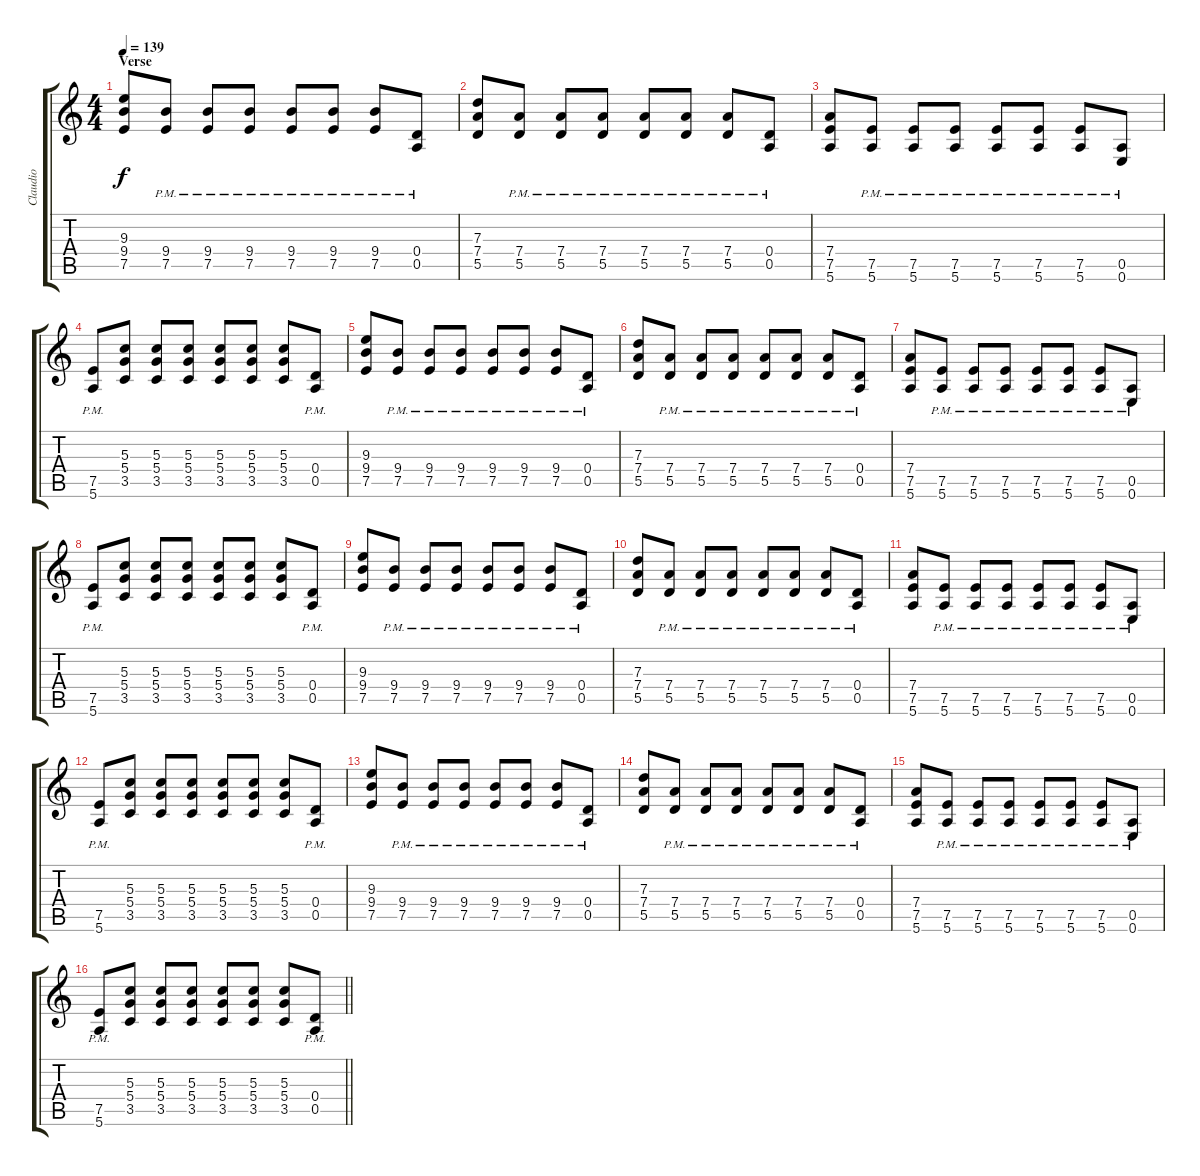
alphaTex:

\track ("Claudio" "Claudio") {instrument overdrivenguitar}
\staff {score tabs}
\tuning (E4 B3 G3 D3 A2 E2) {hide}
\ts (4 4)
\section ("" "Verse")
\tempo 139
\clef g2
\ks c
(9.3 9.4 7.5).8{dy f} (9.4{pm} 7.5{pm}).8 (9.4{pm} 7.5{pm}).8 (9.4{pm} 7.5{pm}).8 (9.4{pm} 7.5{pm}).8 (9.4{pm} 7.5{pm}).8 (9.4{pm} 7.5{pm}).8 (0.4{pm} 0.5{pm}).8 |
(7.3 7.4 5.5).8 (7.4{pm} 5.5{pm}).8 (7.4{pm} 5.5{pm}).8 (7.4{pm} 5.5{pm}).8 (7.4{pm} 5.5{pm}).8 (7.4{pm} 5.5{pm}).8 (7.4{pm} 5.5{pm}).8 (0.4{pm} 0.5{pm}).8 |
(7.4 7.5 5.6).8 (7.5{pm} 5.6{pm}).8 (7.5{pm} 5.6{pm}).8 (7.5{pm} 5.6{pm}).8 (7.5{pm} 5.6{pm}).8 (7.5{pm} 5.6{pm}).8 (7.5{pm} 5.6{pm}).8 (0.5{pm} 0.6{pm}).8 |
(7.5{pm} 5.6{pm}).8 (5.3 5.4 3.5).8 (5.3 5.4 3.5).8 (5.3 5.4 3.5).8 (5.3 5.4 3.5).8 (5.3 5.4 3.5).8 (5.3 5.4 3.5).8 (0.4{pm} 0.5{pm}).8 |
(9.3 9.4 7.5).8 (9.4{pm} 7.5{pm}).8 (9.4{pm} 7.5{pm}).8 (9.4{pm} 7.5{pm}).8 (9.4{pm} 7.5{pm}).8 (9.4{pm} 7.5{pm}).8 (9.4{pm} 7.5{pm}).8 (0.4{pm} 0.5{pm}).8 |
(7.3 7.4 5.5).8 (7.4{pm} 5.5{pm}).8 (7.4{pm} 5.5{pm}).8 (7.4{pm} 5.5{pm}).8 (7.4{pm} 5.5{pm}).8 (7.4{pm} 5.5{pm}).8 (7.4{pm} 5.5{pm}).8 (0.4{pm} 0.5{pm}).8 |
(7.4 7.5 5.6).8 (7.5{pm} 5.6{pm}).8 (7.5{pm} 5.6{pm}).8 (7.5{pm} 5.6{pm}).8 (7.5{pm} 5.6{pm}).8 (7.5{pm} 5.6{pm}).8 (7.5{pm} 5.6{pm}).8 (0.5{pm} 0.6{pm}).8 |
(7.5{pm} 5.6{pm}).8 (5.3 5.4 3.5).8 (5.3 5.4 3.5).8 (5.3 5.4 3.5).8 (5.3 5.4 3.5).8 (5.3 5.4 3.5).8 (5.3 5.4 3.5).8 (0.4{pm} 0.5{pm}).8 |
(9.3 9.4 7.5).8 (9.4{pm} 7.5{pm}).8 (9.4{pm} 7.5{pm}).8 (9.4{pm} 7.5{pm}).8 (9.4{pm} 7.5{pm}).8 (9.4{pm} 7.5{pm}).8 (9.4{pm} 7.5{pm}).8 (0.4{pm} 0.5{pm}).8 |
(7.3 7.4 5.5).8 (7.4{pm} 5.5{pm}).8 (7.4{pm} 5.5{pm}).8 (7.4{pm} 5.5{pm}).8 (7.4{pm} 5.5{pm}).8 (7.4{pm} 5.5{pm}).8 (7.4{pm} 5.5{pm}).8 (0.4{pm} 0.5{pm}).8 |
(7.4 7.5 5.6).8 (7.5{pm} 5.6{pm}).8 (7.5{pm} 5.6{pm}).8 (7.5{pm} 5.6{pm}).8 (7.5{pm} 5.6{pm}).8 (7.5{pm} 5.6{pm}).8 (7.5{pm} 5.6{pm}).8 (0.5{pm} 0.6{pm}).8 |
(7.5{pm} 5.6{pm}).8 (5.3 5.4 3.5).8 (5.3 5.4 3.5).8 (5.3 5.4 3.5).8 (5.3 5.4 3.5).8 (5.3 5.4 3.5).8 (5.3 5.4 3.5).8 (0.4{pm} 0.5{pm}).8 |
(9.3 9.4 7.5).8 (9.4{pm} 7.5{pm}).8 (9.4{pm} 7.5{pm}).8 (9.4{pm} 7.5{pm}).8 (9.4{pm} 7.5{pm}).8 (9.4{pm} 7.5{pm}).8 (9.4{pm} 7.5{pm}).8 (0.4{pm} 0.5{pm}).8 |
(7.3 7.4 5.5).8 (7.4{pm} 5.5{pm}).8 (7.4{pm} 5.5{pm}).8 (7.4{pm} 5.5{pm}).8 (7.4{pm} 5.5{pm}).8 (7.4{pm} 5.5{pm}).8 (7.4{pm} 5.5{pm}).8 (0.4{pm} 0.5{pm}).8 |
(7.4 7.5 5.6).8 (7.5{pm} 5.6{pm}).8 (7.5{pm} 5.6{pm}).8 (7.5{pm} 5.6{pm}).8 (7.5{pm} 5.6{pm}).8 (7.5{pm} 5.6{pm}).8 (7.5{pm} 5.6{pm}).8 (0.5{pm} 0.6{pm}).8 |
\barLineRight lightlight
(7.5{pm} 5.6{pm}).8 (5.3 5.4 3.5).8 (5.3 5.4 3.5).8 (5.3 5.4 3.5).8 (5.3 5.4 3.5).8 (5.3 5.4 3.5).8 (5.3 5.4 3.5).8 (0.4{pm} 0.5{pm}).8
